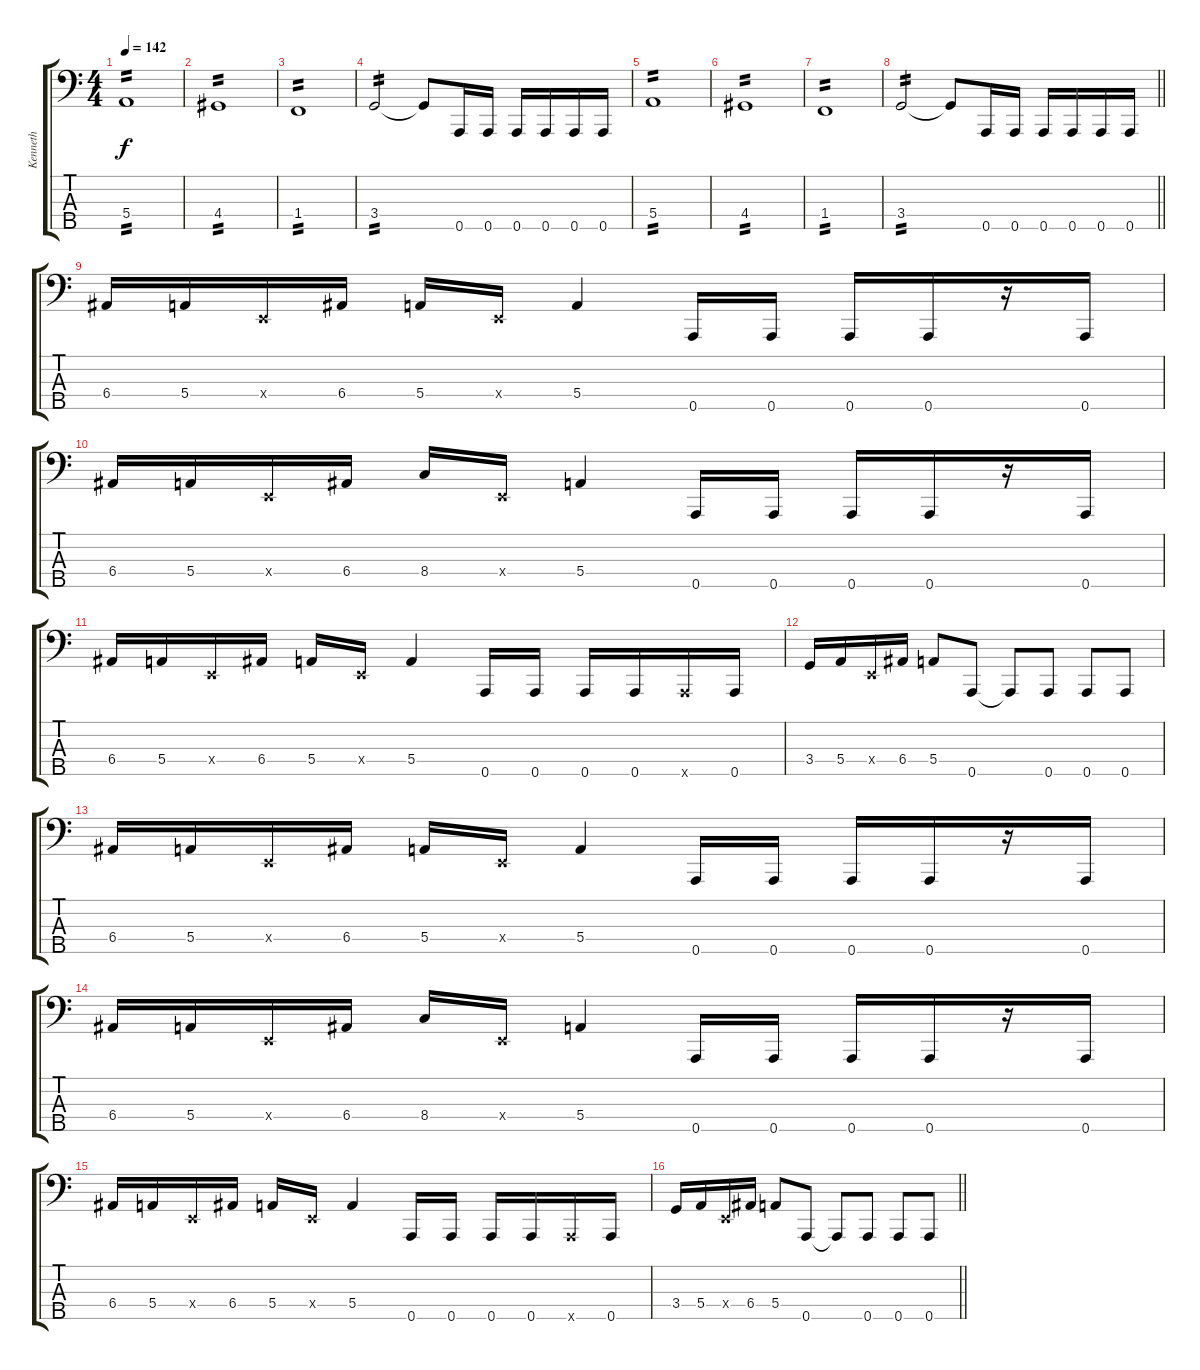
\track ("Kenneth" "Kenneth") {instrument electricbasspick}
\staff {score tabs}
\tuning (G2 D2 A1 E1 A0) {hide}
\ts (4 4)
\tempo 142
\clef f4
\ks c
5.4.1{tp 2 dy f} |
4.4.1{tp 2} |
1.4.1{tp 2} |
3.4.2{tp 2} 3.4{t}.8 0.5.16 0.5.16 0.5.16 0.5.16 0.5.16 0.5.16 |
5.4.1{tp 2} |
4.4.1{tp 2} |
1.4.1{tp 2} |
\barLineRight lightlight
3.4.2{tp 2} 3.4{t}.8 0.5.16 0.5.16 0.5.16 0.5.16 0.5.16 0.5.16 |
\section ("" "")
6.4.16 5.4.16 0.4{x}.16 6.4.16 5.4.16 0.4{x}.16 5.4.4 0.5.16 0.5.16 0.5.16 0.5.16 r.16 0.5.16 |
6.4.16 5.4.16 0.4{x}.16 6.4.16 8.4.16 0.4{x}.16 5.4.4 0.5.16 0.5.16 0.5.16 0.5.16 r.16 0.5.16 |
6.4.16 5.4.16 0.4{x}.16 6.4.16 5.4.16 0.4{x}.16 5.4.4 0.5.16 0.5.16 0.5.16 0.5.16 0.5{x}.16 0.5.16 |
3.4.16 5.4.16 0.4{x}.16 6.4.16 5.4.8 0.5.8 0.5{t}.8 0.5.8 0.5.8 0.5.8 |
6.4.16 5.4.16 0.4{x}.16 6.4.16 5.4.16 0.4{x}.16 5.4.4 0.5.16 0.5.16 0.5.16 0.5.16 r.16 0.5.16 |
6.4.16 5.4.16 0.4{x}.16 6.4.16 8.4.16 0.4{x}.16 5.4.4 0.5.16 0.5.16 0.5.16 0.5.16 r.16 0.5.16 |
6.4.16 5.4.16 0.4{x}.16 6.4.16 5.4.16 0.4{x}.16 5.4.4 0.5.16 0.5.16 0.5.16 0.5.16 0.5{x}.16 0.5.16 |
\barLineRight lightlight
3.4.16 5.4.16 0.4{x}.16 6.4.16 5.4.8 0.5.8 0.5{t}.8 0.5.8 0.5.8 0.5.8
